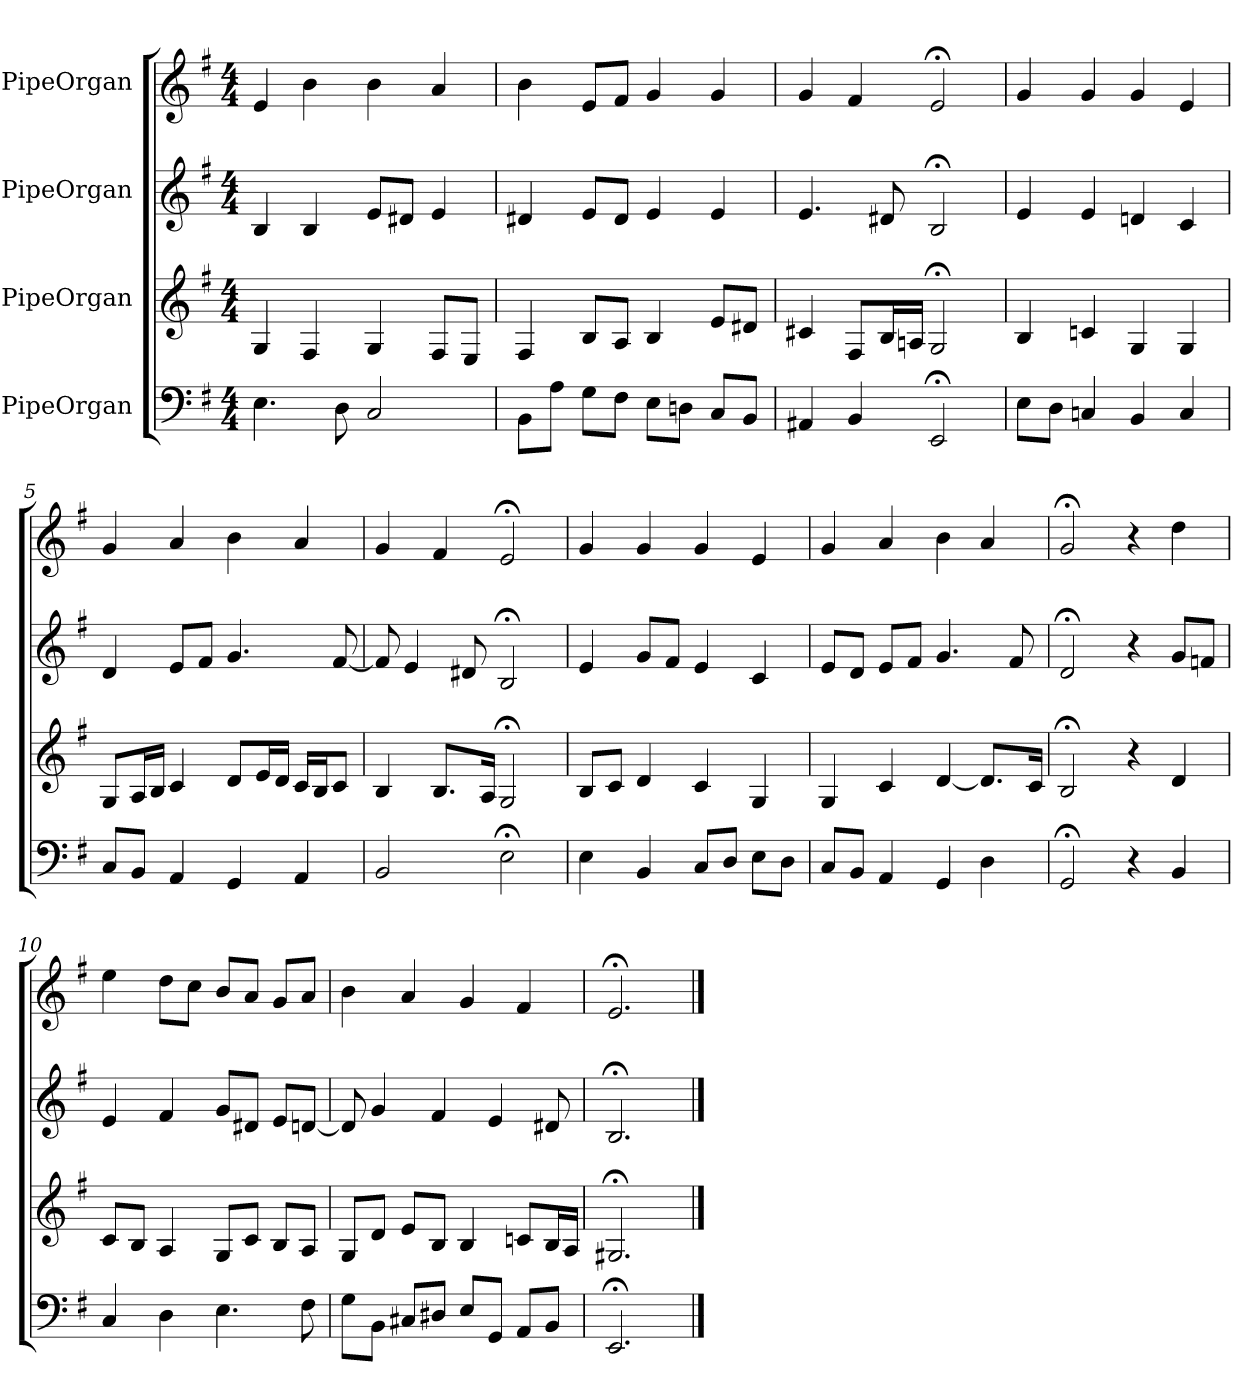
**kern	**kern	**kern	**kern
*part4	*part3	*part2	*part1
*staff4	*staff3	*staff2	*staff1
*I"PipeOrgan	*I"PipeOrgan	*I"PipeOrgan	*I"PipeOrgan
*k[f#]	*k[f#]	*k[f#]	*k[f#]
*e:	*e:	*e:	*e:
*M4/4	*M4/4	*M4/4	*M4/4
*MM60	*MM60	*MM60	*MM60
=1	=1	=1	=1
4.E	4G	4B	4e
.	4F#	4B	4b
8D	.	.	.
2C	4G	8eL	4b
.	.	8d#XJ	.
.	8F#L	4e	4a
.	8EJ	.	.
=2	=2	=2	=2
8BBL	4F#	4d#X	4b
8AJ	.	.	.
8GL	8BL	8eL	8eL
8F#J	8AJ	8d#J	8f#J
8EL	4B	4e	4g
8DnJ	.	.	.
8CL	8eL	4e	4g
8BBJ	8d#XJ	.	.
=3	=3	=3	=3
4AA#X	4c#X	4.e	4g
4BB	8F#L	.	4f#
.	16BL	8d#X	.
.	16AnJJ	.	.
2EE;<	2G;<	2B;<	2e;<
=4	=4	=4	=4
8EL	4B	4e	4g
8DJ	.	.	.
4Cn	4cn	4e	4g
4BB	4G	4dn	4g
4C	4G	4c	4e
=5	=5	=5	=5
8CL	8GL	4d	4g
8BBJ	16AL	.	.
.	16BJJ	.	.
4AA	4c	8eL	4a
.	.	8f#J	.
4GG	8dL	4.g	4b
.	16eL	.	.
.	16dJJ	.	.
4AA	16cLL	.	4a
.	16BJ	.	.
.	8cJ	[8f#	.
=6	=6	=6	=6
2BB	4B	8f#]	4g
.	.	4e	.
.	8.BL	.	4f#
.	.	8d#X	.
.	16AJk	.	.
2E;<	2G;<	2B;<	2e;<
=7	=7	=7	=7
4E	8BL	4e	4g
.	8cJ	.	.
4BB	4d	8gL	4g
.	.	8f#J	.
8CL	4c	4e	4g
8DJ	.	.	.
8EL	4G	4c	4e
8DJ	.	.	.
=8	=8	=8	=8
8CL	4G	8eL	4g
8BBJ	.	8dJ	.
4AA	4c	8eL	4a
.	.	8f#J	.
4GG	[4d	4.g	4b
4D	8.dL]	.	4a
.	.	8f#	.
.	16cJk	.	.
=9	=9	=9	=9
2GG;<	2B;<	2d;<	2g;<
4r	4r	4r	4r
4BB	4d	8gL	4dd
.	.	8fnJ	.
=10	=10	=10	=10
4C	8cL	4e	4ee
.	8BJ	.	.
4D	4A	4f#	8ddL
.	.	.	8ccJ
4.E	8GL	8gL	8bL
.	8cJ	8d#XJ	8aJ
.	8BL	8eL	8gL
8F#	8AJ	[8dnJ	8aJ
=11	=11	=11	=11
8GL	8GL	8d]	4b
8BBJ	8dJ	4g	.
8C#XL	8eL	.	4a
8D#XJ	8BJ	4f#	.
8EL	4B	.	4g
8GGJ	.	4e	.
8AAL	8cnL	.	4f#
8BBJ	16BL	8d#X	.
.	16AJJ	.	.
=12	=12	=12	=12
2.EE;<	2.G#X;<	2.B;<	2.e;<
==	==	==	==
*-	*-	*-	*-
